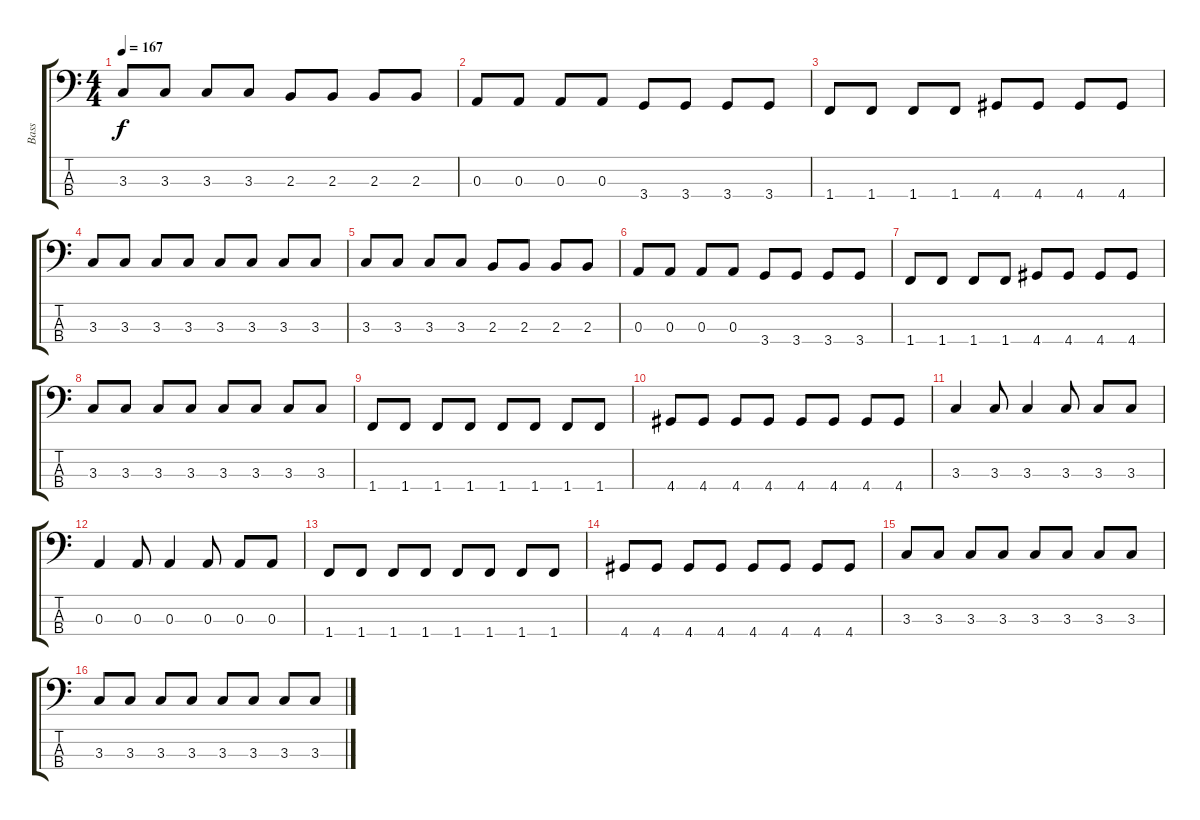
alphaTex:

\track ("Bass" "Bass") {instrument electricbassfinger}
\staff {score tabs}
\tuning (G2 D2 A1 E1) {hide}
\ts (4 4)
\tempo 167
\clef f4
\ks c
3.3.8{dy f} 3.3.8 3.3.8 3.3.8 2.3.8 2.3.8 2.3.8 2.3.8 |
0.3.8 0.3.8 0.3.8 0.3.8 3.4.8 3.4.8 3.4.8 3.4.8 |
1.4.8 1.4.8 1.4.8 1.4.8 4.4.8 4.4.8 4.4.8 4.4.8 |
3.3.8 3.3.8 3.3.8 3.3.8 3.3.8 3.3.8 3.3.8 3.3.8 |
3.3.8 3.3.8 3.3.8 3.3.8 2.3.8 2.3.8 2.3.8 2.3.8 |
0.3.8 0.3.8 0.3.8 0.3.8 3.4.8 3.4.8 3.4.8 3.4.8 |
1.4.8 1.4.8 1.4.8 1.4.8 4.4.8 4.4.8 4.4.8 4.4.8 |
3.3.8 3.3.8 3.3.8 3.3.8 3.3.8 3.3.8 3.3.8 3.3.8 |
1.4.8 1.4.8 1.4.8 1.4.8 1.4.8 1.4.8 1.4.8 1.4.8 |
4.4.8 4.4.8 4.4.8 4.4.8 4.4.8 4.4.8 4.4.8 4.4.8 |
3.3.4 3.3.8 3.3.4 3.3.8 3.3.8 3.3.8 |
0.3.4 0.3.8 0.3.4 0.3.8 0.3.8 0.3.8 |
1.4.8 1.4.8 1.4.8 1.4.8 1.4.8 1.4.8 1.4.8 1.4.8 |
4.4.8 4.4.8 4.4.8 4.4.8 4.4.8 4.4.8 4.4.8 4.4.8 |
3.3.8 3.3.8 3.3.8 3.3.8 3.3.8 3.3.8 3.3.8 3.3.8 |
3.3.8 3.3.8 3.3.8 3.3.8 3.3.8 3.3.8 3.3.8 3.3.8
